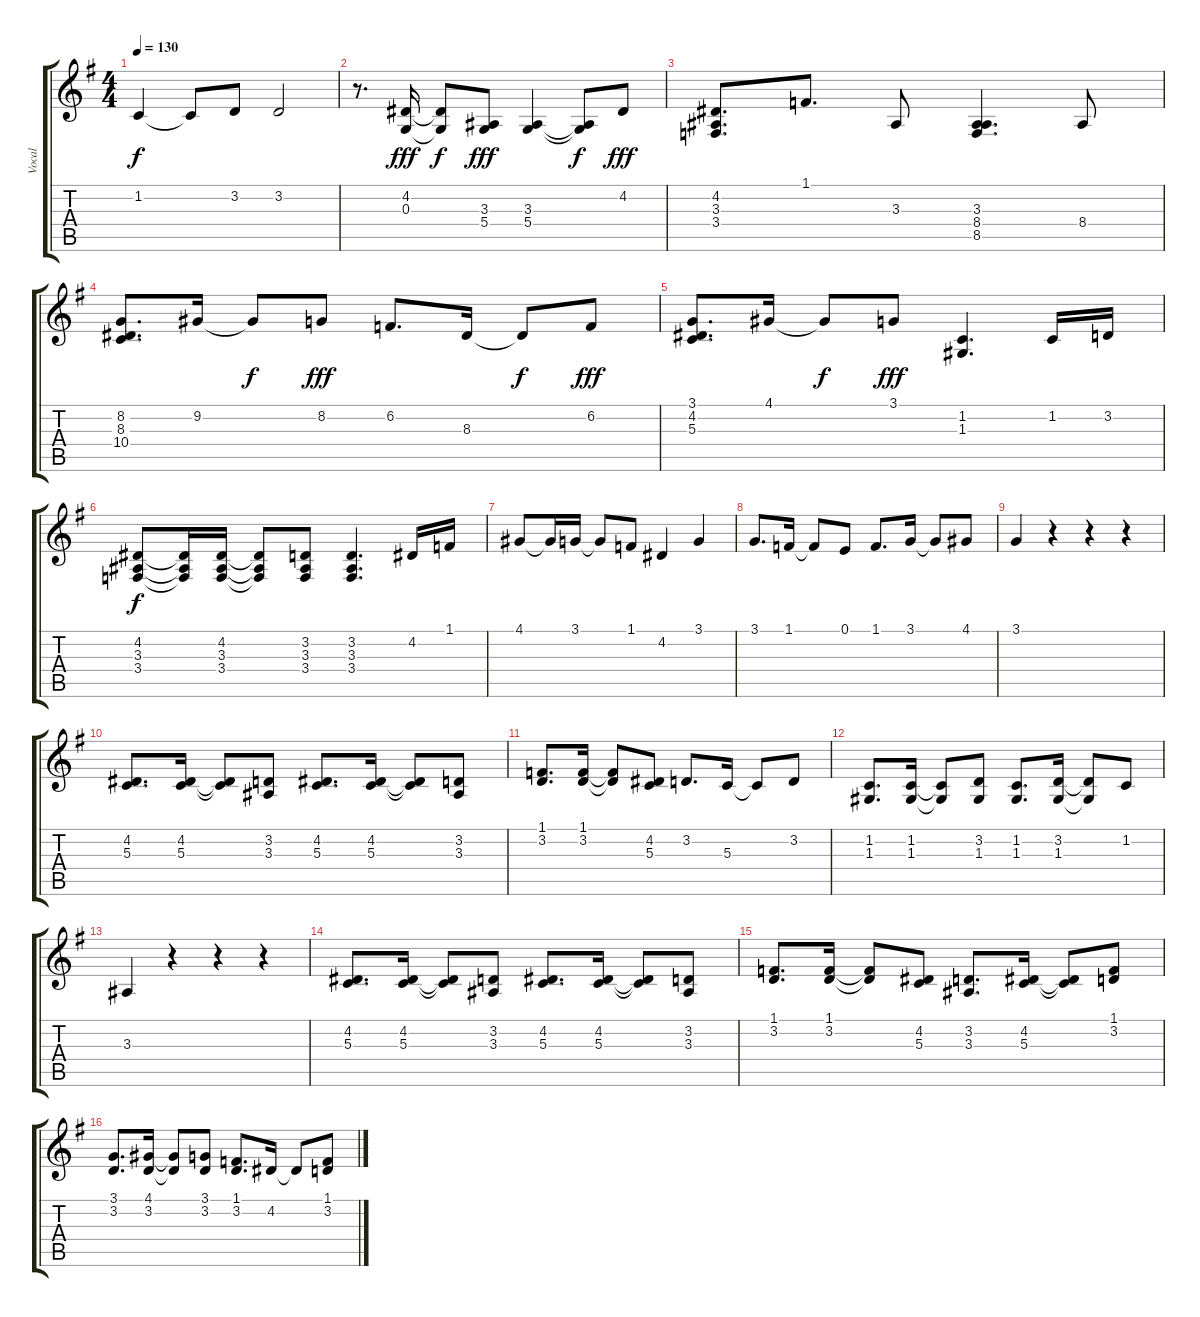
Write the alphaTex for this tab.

\track ("Vocal" "Vocal") {instrument lead1square}
\staff {score tabs}
\tuning (E4 B3 G3 D3 A2 E2) {hide}
\ts (4 4)
\tempo 130
\clef g2
\ks eminor
1.2.4{dy f} 1.2{t}.8 3.2.8 3.2.2 |
r.8{d} (4.2 0.3).16{dy fff} (4.2{t} 0.3{t}).8{dy f} (3.3 5.4).8{dy fff} (3.3 5.4).4 (3.3{t} 5.4{t}).8{dy f} 4.2.8{dy fff} |
(4.2 3.3 3.4).8{d} 1.1.8{d} 3.3.8 (3.3 8.4 8.5).4{d} 8.4.8 |
(8.2 8.3 10.4).8{d} 9.2.16 9.2{t}.8{dy f} 8.2.8{dy fff} 6.2.8{d} 8.3.16 8.3{t}.8{dy f} 6.2.8{dy fff} |
(3.1 4.2 5.3).8{d} 4.1.16 4.1{t}.8{dy f} 3.1.8{dy fff} (1.2 1.3).4{d} 1.2.16 3.2.16 |
(4.2 3.3 3.4).8{dy f} (4.2{t} 3.3{t} 3.4{t}).16 (4.2 3.3 3.4).16 (4.2{t} 3.3{t} 3.4{t}).8 (3.2 3.3 3.4).8 (3.2 3.3 3.4).4{d} 4.2.16 1.1.16 |
4.1.8 4.1{t}.16 3.1.16 3.1{t}.8 1.1.8 4.2.4 3.1.4 |
3.1.8{d} 1.1.16 1.1{t}.8 0.1.8 1.1.8{d} 3.1.16 3.1{t}.8 4.1.8 |
3.1.4 r.4 r.4 r.4 |
(4.2 5.3).8{d} (4.2 5.3).16 (4.2{t} 5.3{t}).8 (3.2 3.3).8 (4.2 5.3).8{d} (4.2 5.3).16 (4.2{t} 5.3{t}).8 (3.2 3.3).8 |
(1.1 3.2).8{d} (1.1 3.2).16 (1.1{t} 3.2{t}).8 (4.2 5.3).8 3.2.8{d} 5.3.16 5.3{t}.8 3.2.8 |
(1.2 1.3).8{d} (1.2 1.3).16 (1.2{t} 1.3{t}).8 (3.2 1.3).8 (1.2 1.3).8{d} (3.2 1.3).16 (3.2{t} 1.3{t}).8 1.2.8 |
3.3.4 r.4 r.4 r.4 |
(4.2 5.3).8{d} (4.2 5.3).16 (4.2{t} 5.3{t}).8 (3.2 3.3).8 (4.2 5.3).8{d} (4.2 5.3).16 (4.2{t} 5.3{t}).8 (3.2 3.3).8 |
(1.1 3.2).8{d} (1.1 3.2).16 (1.1{t} 3.2{t}).8 (4.2 5.3).8 (3.2 3.3).8{d} (4.2 5.3).16 (4.2{t} 5.3{t}).8 (1.1 3.2).8 |
(3.1 3.2).8{d} (4.1 3.2).16 (4.1{t} 3.2{t}).8 (3.1 3.2).8 (1.1 3.2).8{d} 4.2.16 4.2{t}.8 (1.1 3.2).8
